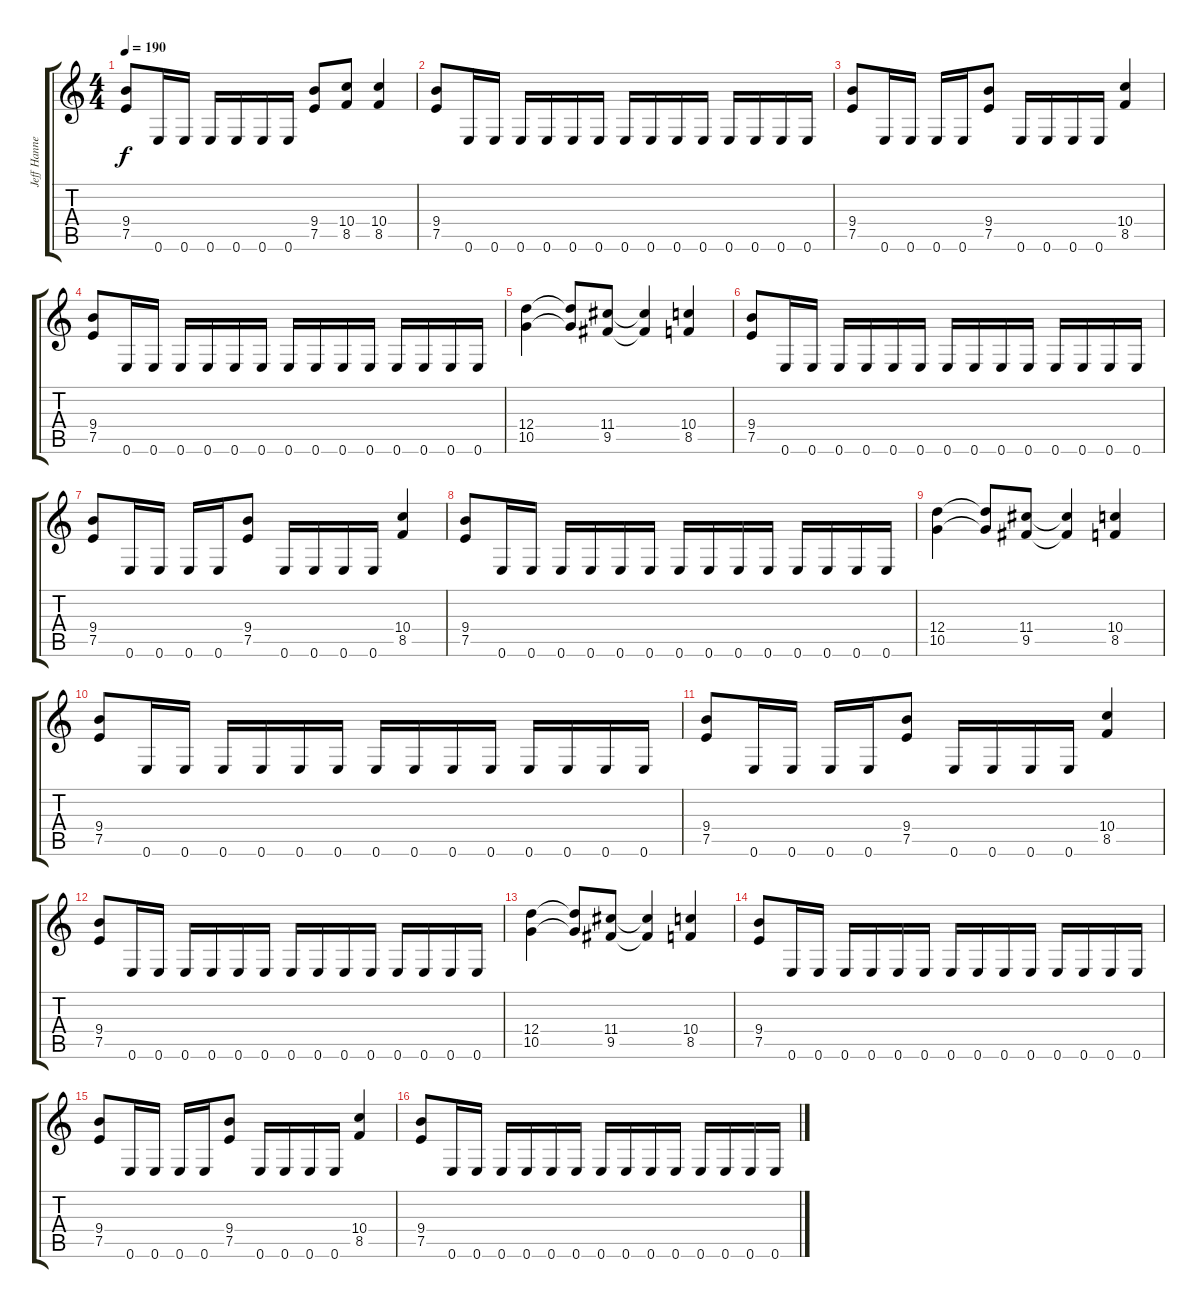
\track ("Jeff Hanneman" "Jeff Hanne") {instrument distortionguitar}
\staff {score tabs}
\tuning (E4 B3 G3 D3 A2 E2) {hide}
\ts (4 4)
\tempo 190
\clef g2
\ks c
(9.4 7.5).8{dy f} 0.6.16 0.6.16 0.6.16 0.6.16 0.6.16 0.6.16 (9.4 7.5).8 (10.4 8.5).8 (10.4 8.5).4 |
(9.4 7.5).8 0.6.16 0.6.16 0.6.16 0.6.16 0.6.16 0.6.16 0.6.16 0.6.16 0.6.16 0.6.16 0.6.16 0.6.16 0.6.16 0.6.16 |
(9.4 7.5).8 0.6.16 0.6.16 0.6.16 0.6.16 (9.4 7.5).8 0.6.16 0.6.16 0.6.16 0.6.16 (10.4 8.5).4 |
(9.4 7.5).8 0.6.16 0.6.16 0.6.16 0.6.16 0.6.16 0.6.16 0.6.16 0.6.16 0.6.16 0.6.16 0.6.16 0.6.16 0.6.16 0.6.16 |
(12.4 10.5).4 (12.4{t} 10.5{t}).8 (11.4 9.5).8 (11.4{t} 9.5{t}).4 (10.4 8.5).4 |
(9.4 7.5).8 0.6.16 0.6.16 0.6.16 0.6.16 0.6.16 0.6.16 0.6.16 0.6.16 0.6.16 0.6.16 0.6.16 0.6.16 0.6.16 0.6.16 |
(9.4 7.5).8 0.6.16 0.6.16 0.6.16 0.6.16 (9.4 7.5).8 0.6.16 0.6.16 0.6.16 0.6.16 (10.4 8.5).4 |
(9.4 7.5).8 0.6.16 0.6.16 0.6.16 0.6.16 0.6.16 0.6.16 0.6.16 0.6.16 0.6.16 0.6.16 0.6.16 0.6.16 0.6.16 0.6.16 |
(12.4 10.5).4 (12.4{t} 10.5{t}).8 (11.4 9.5).8 (11.4{t} 9.5{t}).4 (10.4 8.5).4 |
(9.4 7.5).8 0.6.16 0.6.16 0.6.16 0.6.16 0.6.16 0.6.16 0.6.16 0.6.16 0.6.16 0.6.16 0.6.16 0.6.16 0.6.16 0.6.16 |
(9.4 7.5).8 0.6.16 0.6.16 0.6.16 0.6.16 (9.4 7.5).8 0.6.16 0.6.16 0.6.16 0.6.16 (10.4 8.5).4 |
(9.4 7.5).8 0.6.16 0.6.16 0.6.16 0.6.16 0.6.16 0.6.16 0.6.16 0.6.16 0.6.16 0.6.16 0.6.16 0.6.16 0.6.16 0.6.16 |
(12.4 10.5).4 (12.4{t} 10.5{t}).8 (11.4 9.5).8 (11.4{t} 9.5{t}).4 (10.4 8.5).4 |
(9.4 7.5).8 0.6.16 0.6.16 0.6.16 0.6.16 0.6.16 0.6.16 0.6.16 0.6.16 0.6.16 0.6.16 0.6.16 0.6.16 0.6.16 0.6.16 |
(9.4 7.5).8 0.6.16 0.6.16 0.6.16 0.6.16 (9.4 7.5).8 0.6.16 0.6.16 0.6.16 0.6.16 (10.4 8.5).4 |
(9.4 7.5).8 0.6.16 0.6.16 0.6.16 0.6.16 0.6.16 0.6.16 0.6.16 0.6.16 0.6.16 0.6.16 0.6.16 0.6.16 0.6.16 0.6.16
